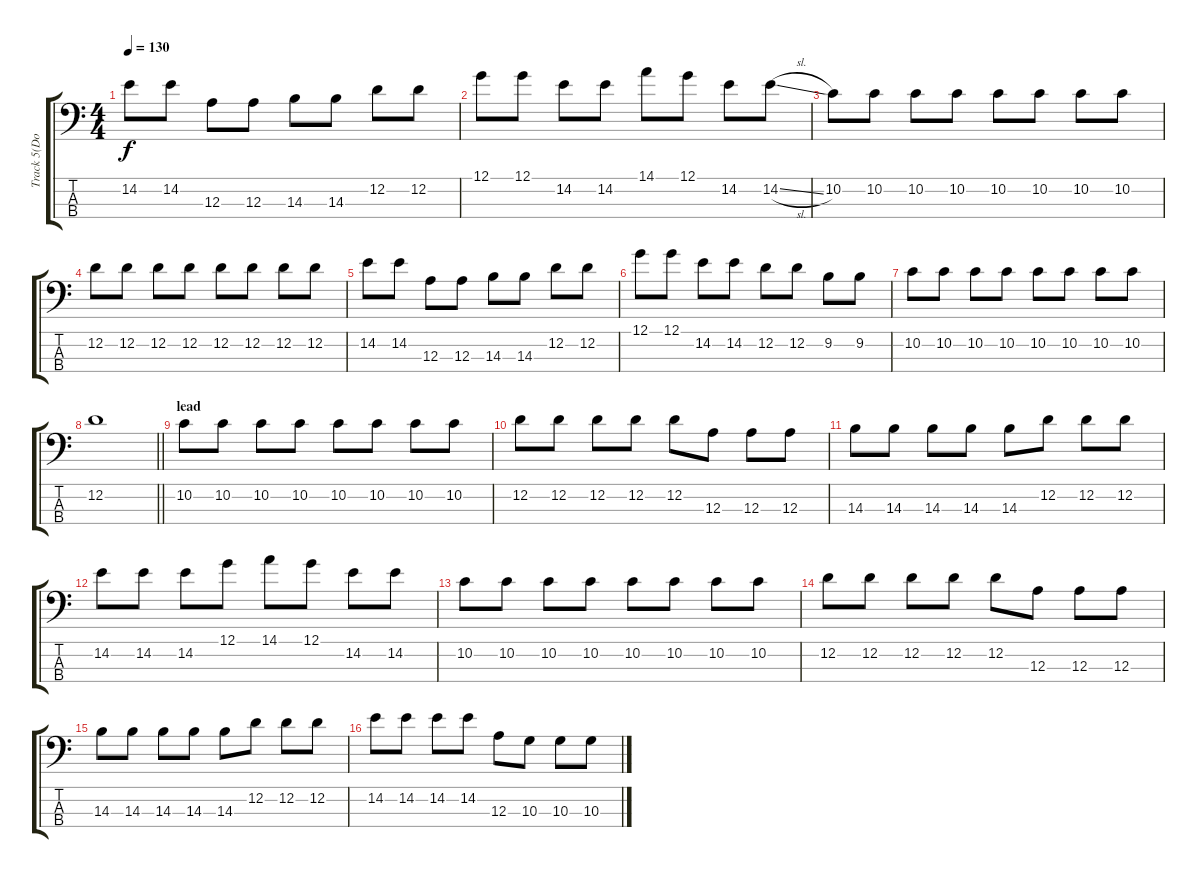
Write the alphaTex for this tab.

\track ("Track 5(Dok Sergio/Bass)" "Track 5(Do") {instrument electricbassfinger}
\staff {score tabs}
\tuning (G2 D2 A1 E1) {hide}
\ts (4 4)
\tempo 130
\clef f4
\ks c
14.2.8{dy f} 14.2.8 12.3.8 12.3.8 14.3.8 14.3.8 12.2.8 12.2.8 |
12.1.8 12.1.8 14.2.8 14.2.8 14.1.8 12.1.8 14.2.8 14.2{sl}.8 |
10.2.8 10.2.8 10.2.8 10.2.8 10.2.8 10.2.8 10.2.8 10.2.8 |
12.2.8 12.2.8 12.2.8 12.2.8 12.2.8 12.2.8 12.2.8 12.2.8 |
14.2.8 14.2.8 12.3.8 12.3.8 14.3.8 14.3.8 12.2.8 12.2.8 |
12.1.8 12.1.8 14.2.8 14.2.8 12.2.8 12.2.8 9.2.8 9.2.8 |
10.2.8 10.2.8 10.2.8 10.2.8 10.2.8 10.2.8 10.2.8 10.2.8 |
\barLineRight lightlight
12.2.1 |
\section ("" "lead")
10.2.8 10.2.8 10.2.8 10.2.8 10.2.8 10.2.8 10.2.8 10.2.8 |
12.2.8 12.2.8 12.2.8 12.2.8 12.2.8 12.3.8 12.3.8 12.3.8 |
14.3.8 14.3.8 14.3.8 14.3.8 14.3.8 12.2.8 12.2.8 12.2.8 |
14.2.8 14.2.8 14.2.8 12.1.8 14.1.8 12.1.8 14.2.8 14.2.8 |
10.2.8 10.2.8 10.2.8 10.2.8 10.2.8 10.2.8 10.2.8 10.2.8 |
12.2.8 12.2.8 12.2.8 12.2.8 12.2.8 12.3.8 12.3.8 12.3.8 |
14.3.8 14.3.8 14.3.8 14.3.8 14.3.8 12.2.8 12.2.8 12.2.8 |
14.2.8 14.2.8 14.2.8 14.2.8 12.3.8 10.3.8 10.3.8 10.3.8
